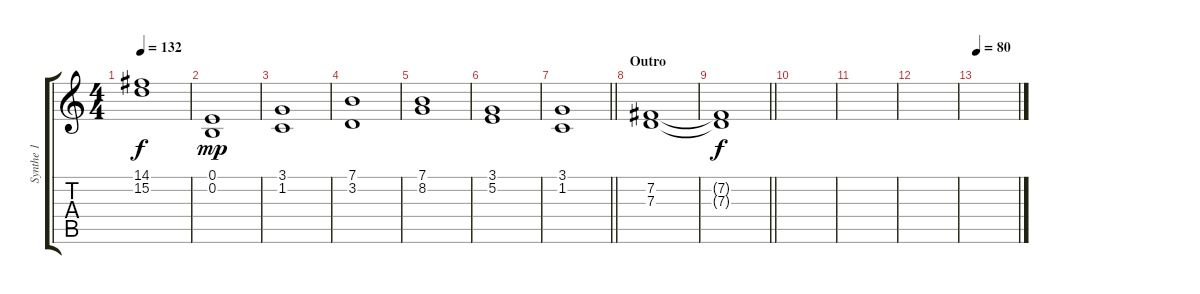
\track ("Synthe 1" "Synthe 1") {instrument drawbarorgan}
\staff {score tabs}
\tuning (E4 B3 G3 D3 A2 E2) {hide}
\ts (4 4)
\tempo 132
\clef g2
\ks c
(14.1{t} 15.2{t}).1{dy f} |
(0.1 0.2).1{dy mp} |
(3.1 1.2).1 |
(7.1 3.2).1 |
(7.1 8.2).1 |
(3.1 5.2).1 |
\barLineRight lightlight
(3.1 1.2).1 |
\section ("" "Outro")
(7.2 7.3).1 |
\barLineRight lightlight
(7.2{t} 7.3{t}).1{dy f} |
|
|
|
\tempo 80
